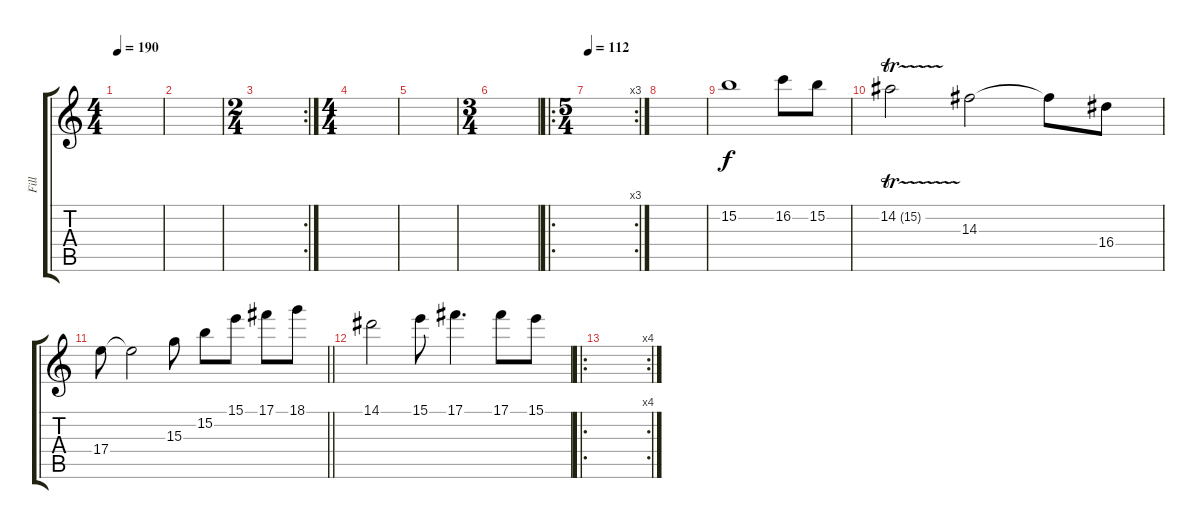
\track ("Fill" "Fill") {instrument distortionguitar}
\staff {score tabs}
\tuning (Db4 Ab3 E3 B2 Gb2 B1) {hide}
\ts (4 4)
\tempo 190
\clef g2
\ks c
|
|
\rc 2
\ts (2 4)
|
\ts (4 4)
|
|
\ts (3 4)
|
\ro
\rc 3
\ts (5 4)
\tempo 112
|
|
15.2.1{volume 13} 16.2.8 15.2.8 |
14.2{tr (15 32)}.2 14.3.2 14.3{t}.8 16.4.8 |
\barLineRight lightlight
17.4.8 17.4{t}.2 15.3.8 15.2.8 15.1.8 17.1.8 18.1.8 |
14.1.2 15.1.8 17.1.4{d} 17.1.8 15.1.8 |
\ro
\rc 4
